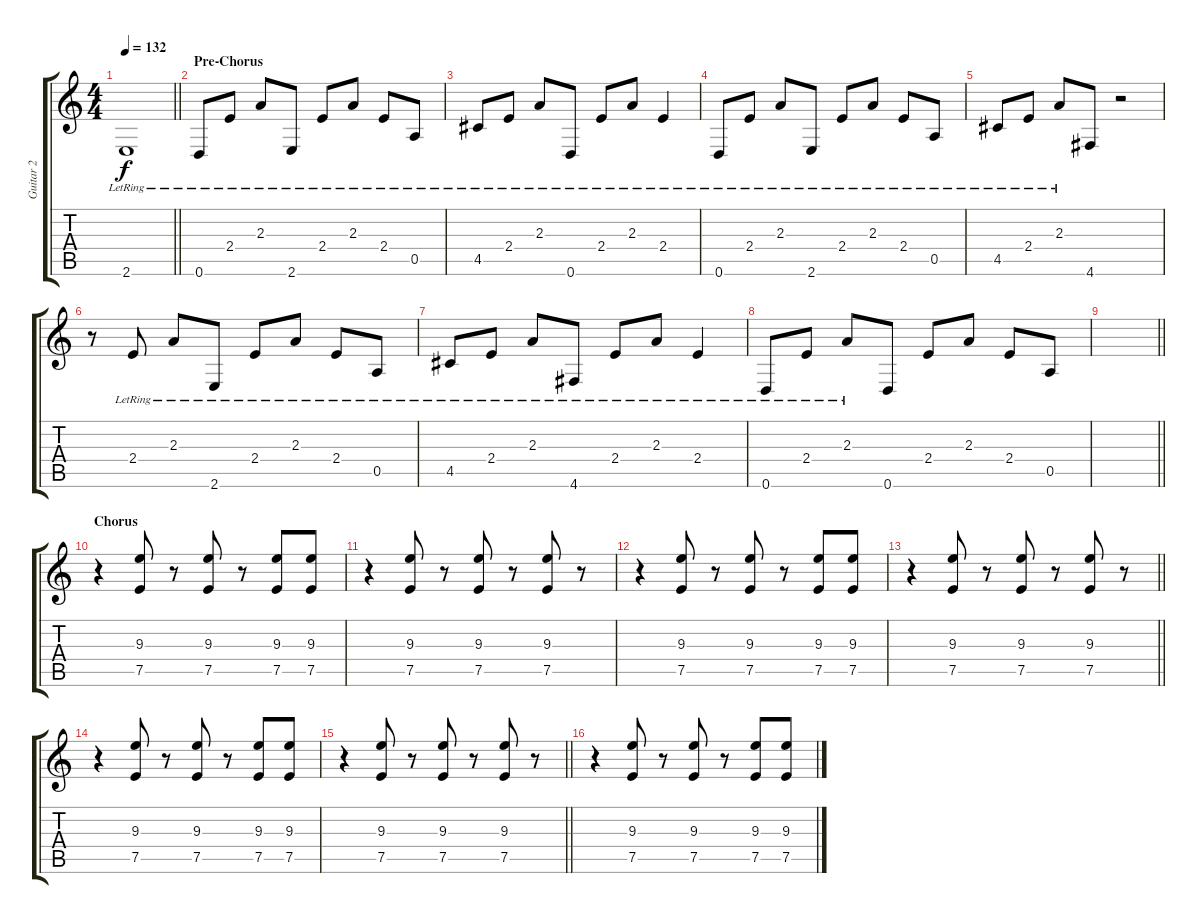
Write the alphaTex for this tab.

\track ("Guitar 2" "Guitar 2") {instrument electricguitarclean}
\staff {score tabs}
\tuning (E4 B3 G3 D3 A2 D2) {hide}
\ts (4 4)
\tempo 132
\clef g2
\barLineRight lightlight
\ks c
2.6{lr}.1{dy f} |
\section ("" "Pre-Chorus")
0.6{lr}.8 2.4{lr}.8 2.3{lr}.8 2.6{lr}.8 2.4{lr}.8 2.3{lr}.8 2.4{lr}.8 0.5{lr}.8 |
4.5{lr}.8 2.4{lr}.8 2.3{lr}.8 0.6{lr}.8 2.4{lr}.8 2.3{lr}.8 2.4{lr}.4 |
0.6{lr}.8 2.4{lr}.8 2.3{lr}.8 2.6{lr}.8 2.4{lr}.8 2.3{lr}.8 2.4{lr}.8 0.5{lr}.8 |
4.5{lr}.8 2.4{lr}.8 2.3{lr}.8 4.6.8 r.2 |
r.8 2.4{lr}.8 2.3{lr}.8 2.6{lr}.8 2.4{lr}.8 2.3{lr}.8 2.4{lr}.8 0.5{lr}.8 |
4.5{lr}.8 2.4{lr}.8 2.3{lr}.8 4.6{lr}.8 2.4{lr}.8 2.3{lr}.8 2.4{lr}.4 |
0.6{lr}.8 2.4{lr}.8 2.3{lr}.8 0.6.8 2.4.8 2.3.8 2.4.8 0.5.8 |
\barLineRight lightlight
|
\section ("" "Chorus")
r.4 (9.3 7.5).8{instrument distortionguitar} r.8 (9.3 7.5).8 r.8 (9.3 7.5).8 (9.3 7.5).8 |
r.4 (9.3 7.5).8 r.8 (9.3 7.5).8 r.8 (9.3 7.5).8 r.8 |
r.4 (9.3 7.5).8 r.8 (9.3 7.5).8 r.8 (9.3 7.5).8 (9.3 7.5).8 |
\barLineRight lightlight
r.4 (9.3 7.5).8 r.8 (9.3 7.5).8 r.8 (9.3 7.5).8 r.8 |
r.4 (9.3 7.5).8 r.8 (9.3 7.5).8 r.8 (9.3 7.5).8 (9.3 7.5).8 |
\barLineRight lightlight
r.4 (9.3 7.5).8 r.8 (9.3 7.5).8 r.8 (9.3 7.5).8 r.8 |
r.4 (9.3 7.5).8 r.8 (9.3 7.5).8 r.8 (9.3 7.5).8 (9.3 7.5).8
